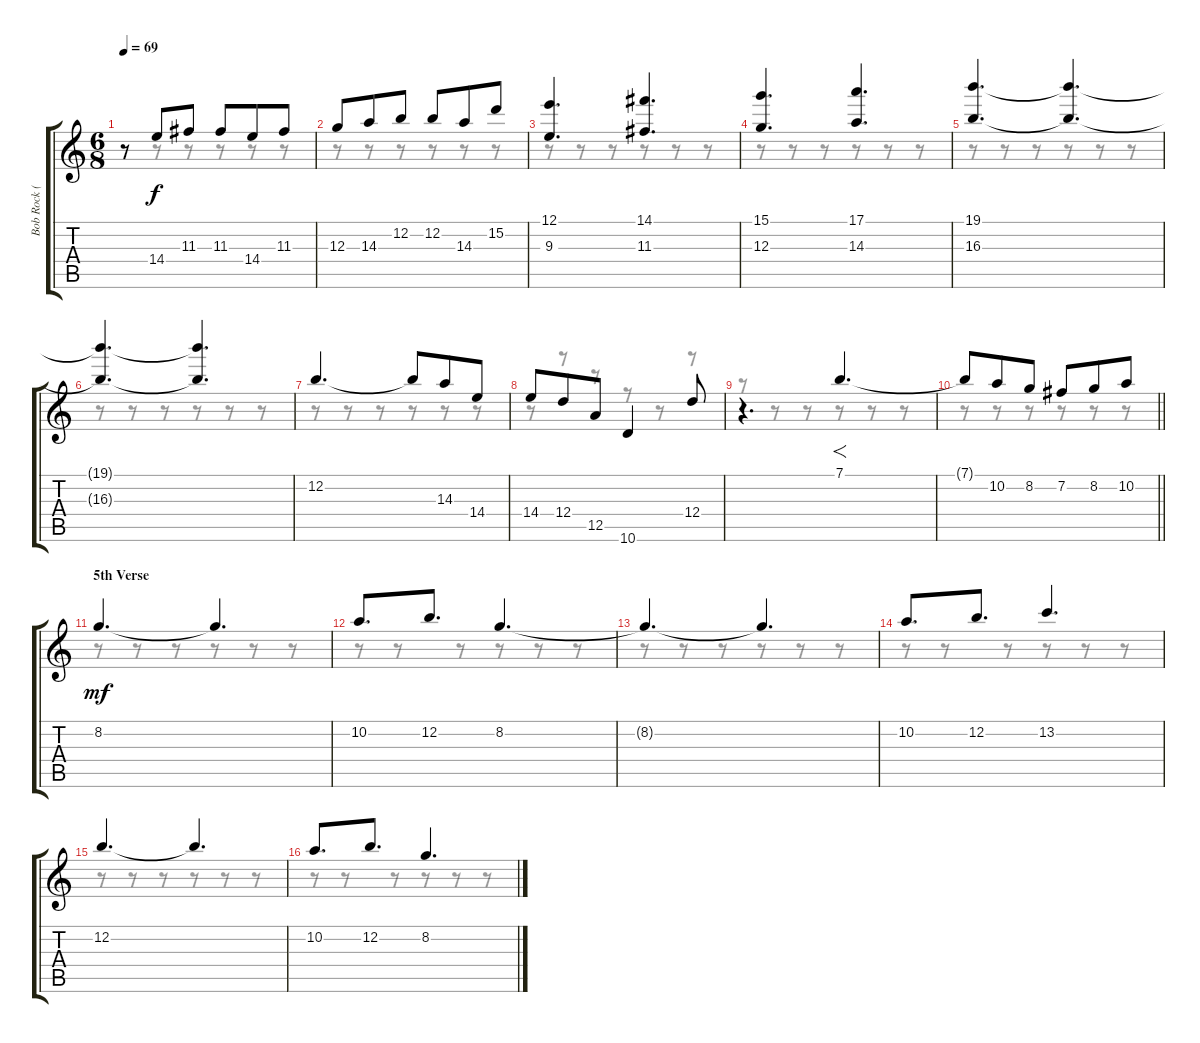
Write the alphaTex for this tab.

\track ("Bob Rock (Fills)" "Bob Rock (") {instrument distortionguitar}
\staff {score tabs}
\tuning (E4 B3 G3 D3 A2 E2) {hide}
\voice
\ts (6 8)
\tempo 69
\clef g2
\ks c
r.8{dy f} 14.4.8 11.3.8 11.3.8 14.4.8 11.3.8 |
12.3.8 14.3.8 12.2.8 12.2.8 14.3.8 15.2.8 |
(12.1 9.3).4{d} (14.1 11.3).4{d} |
(15.1 12.3).4{d} (17.1 14.3).4{d} |
(19.1 16.3).4{d} (19.1{t} 16.3{t}).4{d} |
(19.1{t} 16.3{t}).4{d} (19.1{t} 16.3{t}).4{d} |
12.2.4{d} 12.2{t}.8 14.3.8 14.4.8 |
14.4.8 12.4.8 12.5.8 10.6.4 12.4.8 |
r.4{d} 7.1.4{f d} |
\barLineRight lightlight
7.1{t}.8 10.2.8 8.2.8 7.2.8 8.2.8 10.2.8 |
\section ("" "5th Verse")
8.2.4{d dy mf} 8.2{t}.4{d} |
10.2.8{d} 12.2.8{d} 8.2.4{d} |
8.2{t}.4{d} 8.2{t}.4{d} |
10.2.8{d} 12.2.8{d} 13.2.4{d} |
12.2.4{d} 12.2{t}.4{d} |
10.2.8{d} 12.2.8{d} 8.2.4{d}
\voice
\clef g2
\ottava regular
\simile none
\ks c
r.8{dy f} r.8 r.8 r.8 r.8 r.8 |
r.8 r.8 r.8 r.8 r.8 r.8 |
r.8 r.8 r.8 r.8 r.8 r.8 |
r.8 r.8 r.8 r.8 r.8 r.8 |
r.8 r.8 r.8 r.8 r.8 r.8 |
r.8 r.8 r.8 r.8 r.8 r.8 |
r.8 r.8 r.8 r.8 r.8 r.8 |
r.8 r.8 r.8 r.8 r.8 r.8 |
r.8 r.8 r.8 r.8 r.8 r.8 |
\barLineRight lightlight
r.8 r.8 r.8 r.8 r.8 r.8 |
r.8 r.8 r.8 r.8 r.8 r.8 |
r.8 r.8 r.8 r.8 r.8 r.8 |
r.8 r.8 r.8 r.8 r.8 r.8 |
r.8 r.8 r.8 r.8 r.8 r.8 |
r.8 r.8 r.8 r.8 r.8 r.8 |
r.8 r.8 r.8 r.8 r.8 r.8
